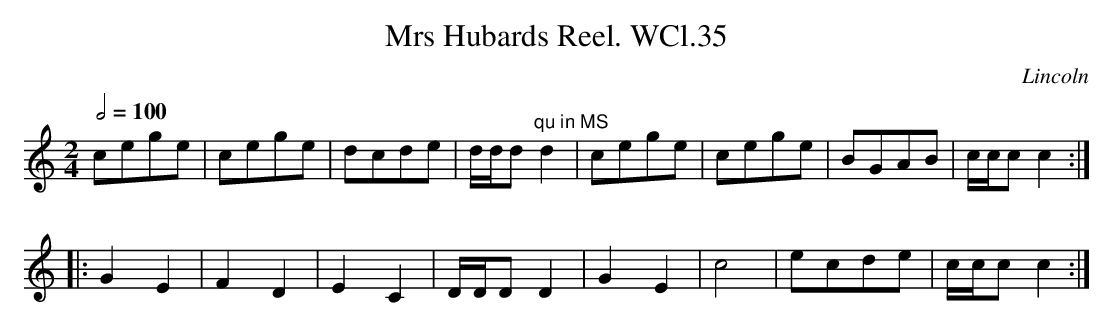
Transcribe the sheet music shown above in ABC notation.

X:1
T:Mrs Hubards Reel. WCl.35
L:1/8
M:2/4
O:Lincoln
Q:1/2=100
K:C
cege|cege|dcde|d/2d/2d"qu in MS"d2|\
cege|cege|BGAB|c/2c/2c c2:|!
|:G2E2|F2D2|E2C2|D/2D/2D D2|\
G2E2|c4|ecde|c/2c/2c c2:|
